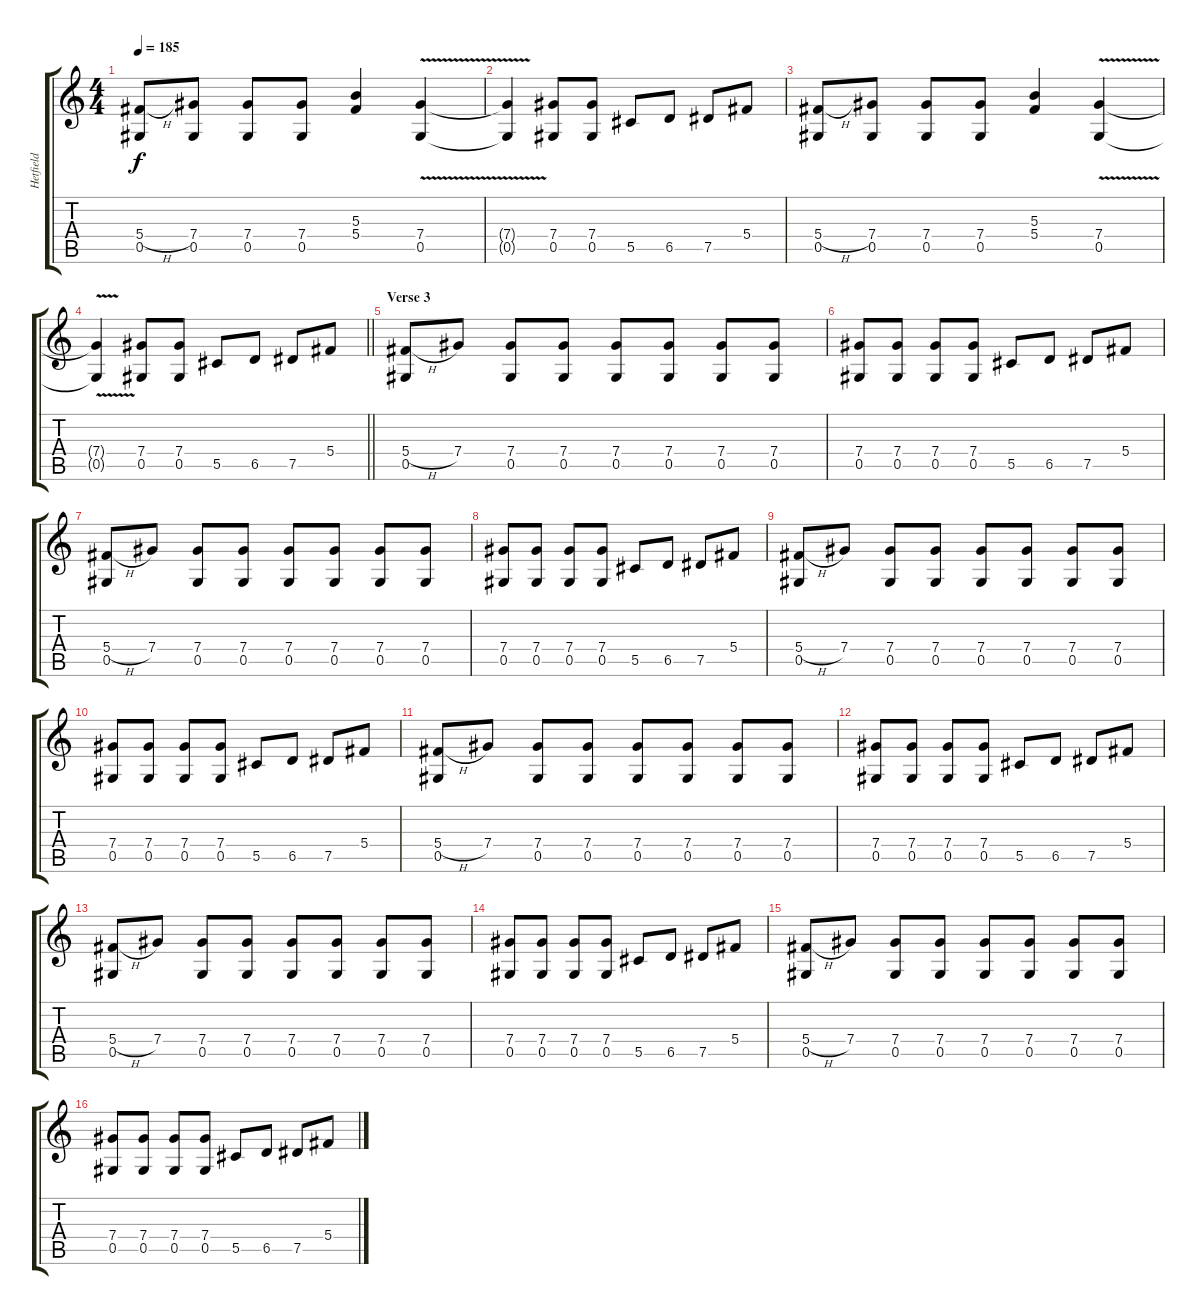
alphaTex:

\track ("Hetfield" "Hetfield") {instrument distortionguitar}
\staff {score tabs}
\tuning (Eb4 Bb3 Gb3 Db3 Ab2 Eb2) {hide}
\ts (4 4)
\tempo 185
\clef g2
\ks c
(5.4{h} 0.5).8{dy f} (7.4 0.5).8 (7.4 0.5).8 (7.4 0.5).8 (5.3 5.4).4 (7.4{v} 0.5{v}).4 |
(7.4{t} 0.5{t}).4 (7.4 0.5).8 (7.4 0.5).8 5.5.8 6.5.8 7.5.8 5.4.8 |
(5.4{h} 0.5).8 (7.4 0.5).8 (7.4 0.5).8 (7.4 0.5).8 (5.3 5.4).4 (7.4{v} 0.5{v}).4 |
\barLineRight lightlight
(7.4{t} 0.5{t}).4 (7.4 0.5).8 (7.4 0.5).8 5.5.8 6.5.8 7.5.8 5.4.8 |
\section ("" "Verse 3")
(5.4{h} 0.5).8 7.4.8 (7.4 0.5).8 (7.4 0.5).8 (7.4 0.5).8 (7.4 0.5).8 (7.4 0.5).8 (7.4 0.5).8 |
(7.4 0.5).8 (7.4 0.5).8 (7.4 0.5).8 (7.4 0.5).8 5.5.8 6.5.8 7.5.8 5.4.8 |
(5.4{h} 0.5).8 7.4.8 (7.4 0.5).8 (7.4 0.5).8 (7.4 0.5).8 (7.4 0.5).8 (7.4 0.5).8 (7.4 0.5).8 |
(7.4 0.5).8 (7.4 0.5).8 (7.4 0.5).8 (7.4 0.5).8 5.5.8 6.5.8 7.5.8 5.4.8 |
(5.4{h} 0.5).8 7.4.8 (7.4 0.5).8 (7.4 0.5).8 (7.4 0.5).8 (7.4 0.5).8 (7.4 0.5).8 (7.4 0.5).8 |
(7.4 0.5).8 (7.4 0.5).8 (7.4 0.5).8 (7.4 0.5).8 5.5.8 6.5.8 7.5.8 5.4.8 |
(5.4{h} 0.5).8 7.4.8 (7.4 0.5).8 (7.4 0.5).8 (7.4 0.5).8 (7.4 0.5).8 (7.4 0.5).8 (7.4 0.5).8 |
(7.4 0.5).8 (7.4 0.5).8 (7.4 0.5).8 (7.4 0.5).8 5.5.8 6.5.8 7.5.8 5.4.8 |
(5.4{h} 0.5).8 7.4.8 (7.4 0.5).8 (7.4 0.5).8 (7.4 0.5).8 (7.4 0.5).8 (7.4 0.5).8 (7.4 0.5).8 |
(7.4 0.5).8 (7.4 0.5).8 (7.4 0.5).8 (7.4 0.5).8 5.5.8 6.5.8 7.5.8 5.4.8 |
(5.4{h} 0.5).8 7.4.8 (7.4 0.5).8 (7.4 0.5).8 (7.4 0.5).8 (7.4 0.5).8 (7.4 0.5).8 (7.4 0.5).8 |
(7.4 0.5).8 (7.4 0.5).8 (7.4 0.5).8 (7.4 0.5).8 5.5.8 6.5.8 7.5.8 5.4.8
